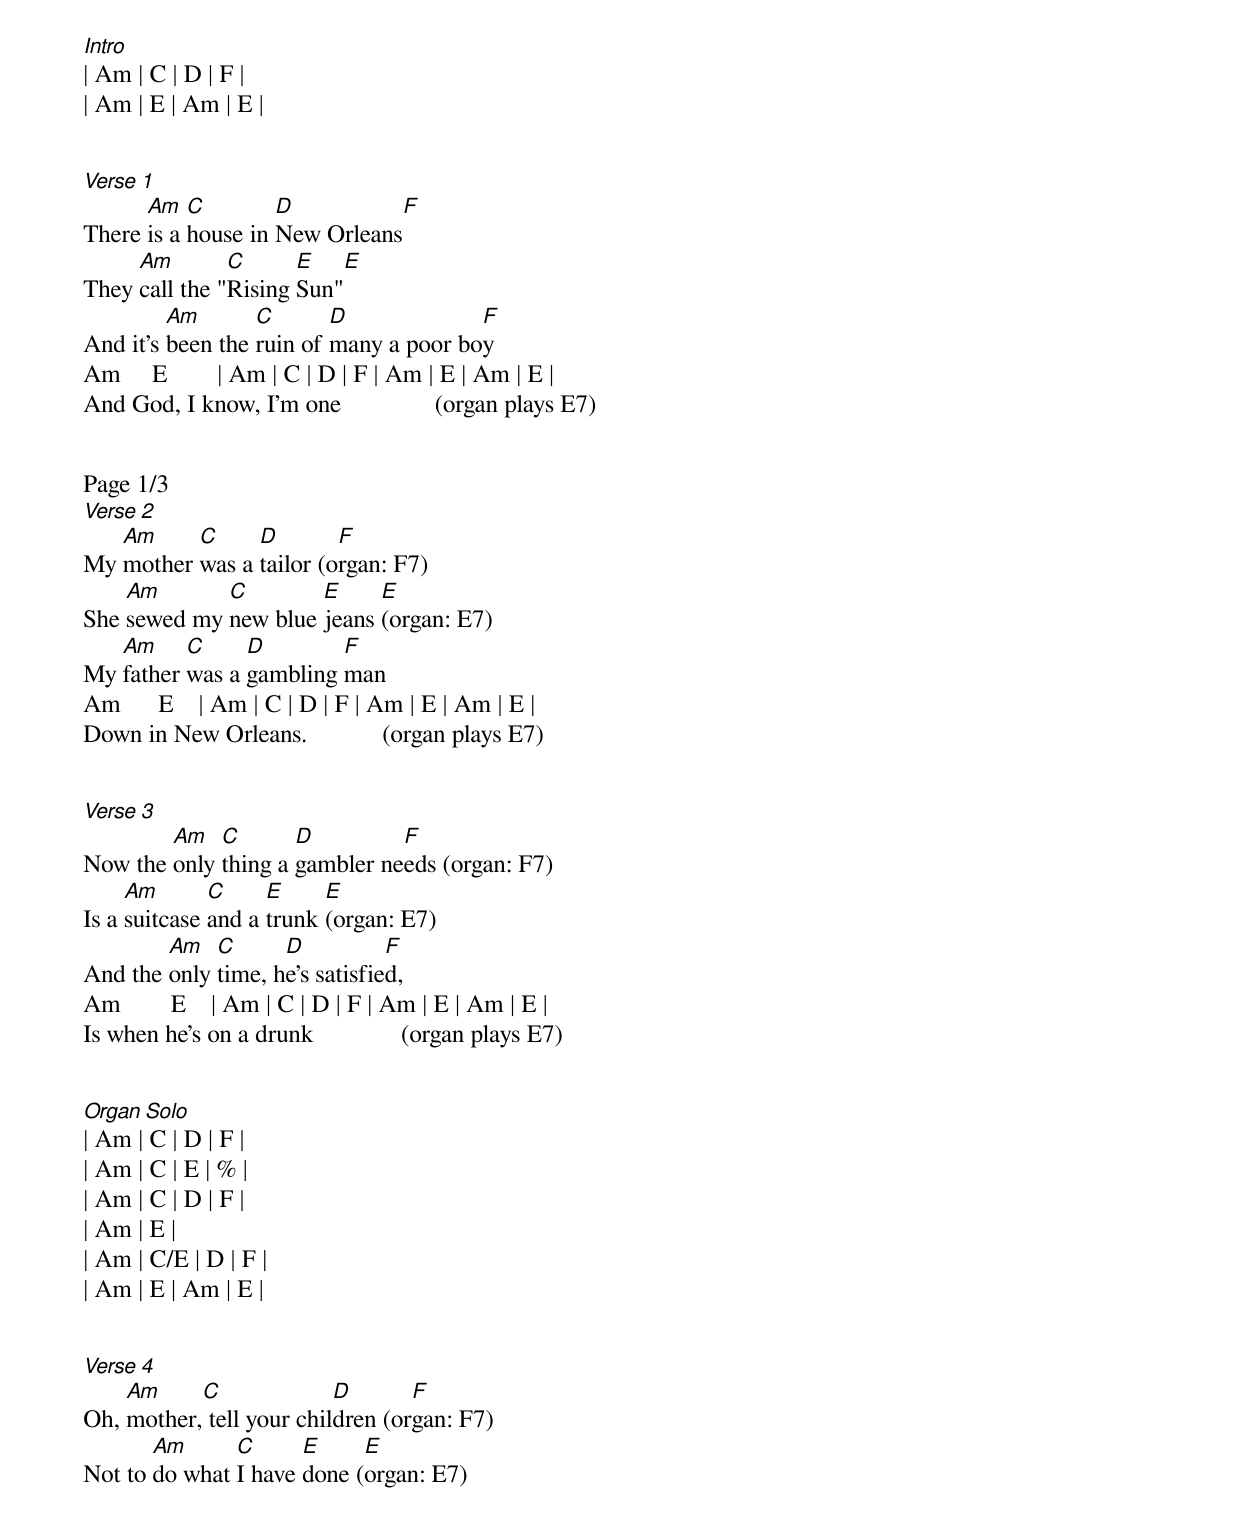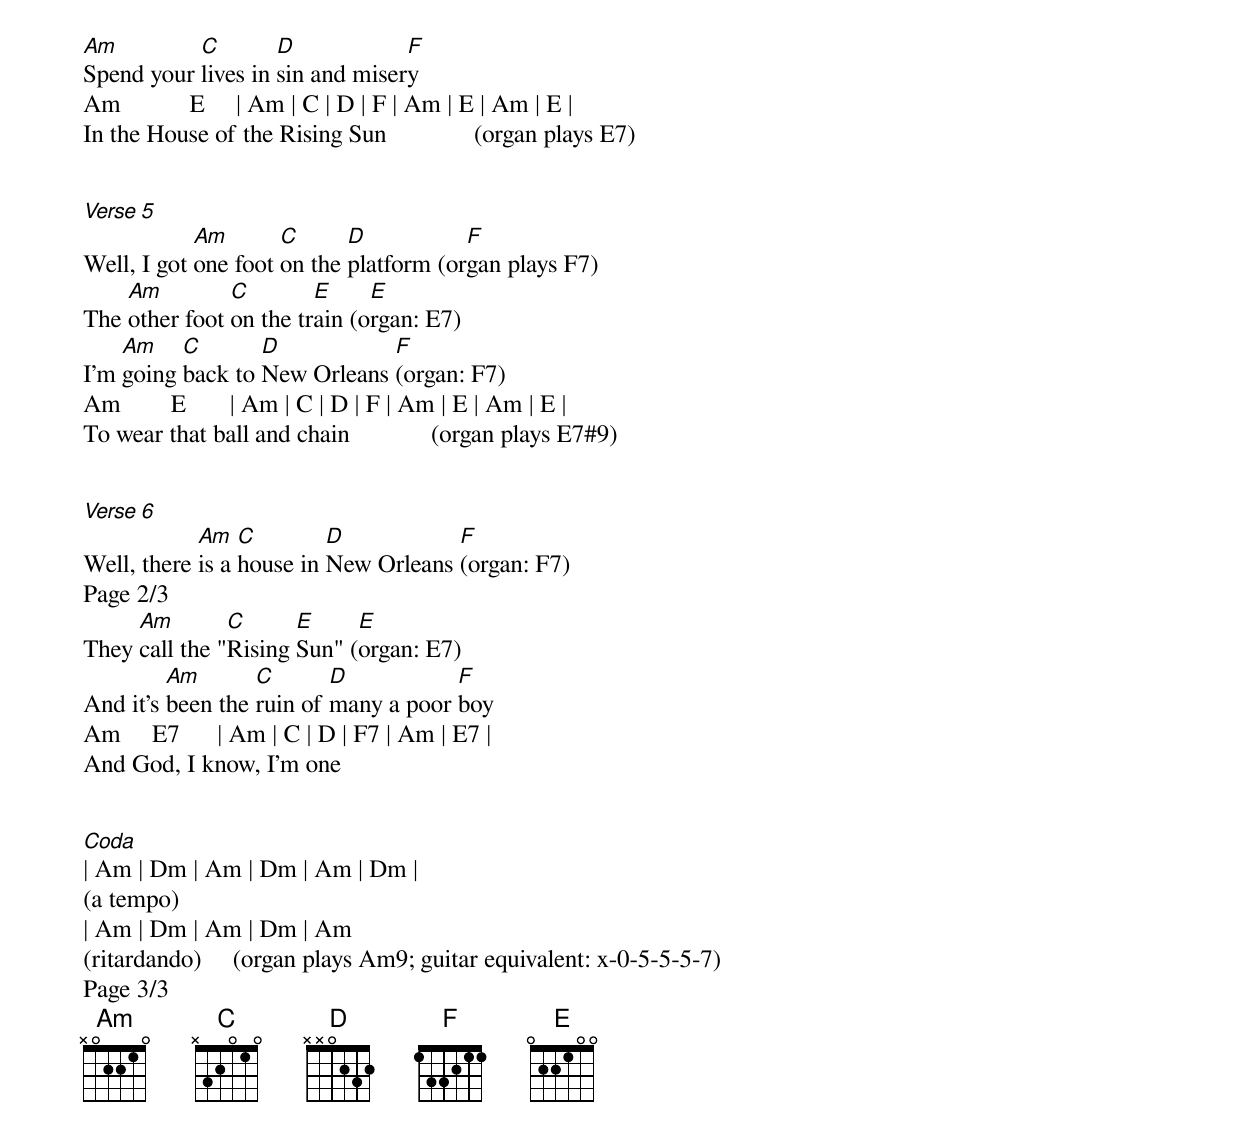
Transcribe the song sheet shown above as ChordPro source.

[Intro]
| Am | C | D | F |
| Am | E | Am | E |


[Verse 1]
There [Am]is a [C]house in [D]New Orleans[F]
They [Am]call the "[C]Rising [E]Sun"[E]
And it's [Am]been the [C]ruin of [D]many a poor bo[F]y
Am     E        | Am | C | D | F | Am | E | Am | E |
And God, I know, I'm one               (organ plays E7)


Page 1/3
[Verse 2]
My [Am]mother [C]was a [D]tailor (o[F]rgan: F7)
She [Am]sewed my [C]new blue [E]jeans [E](organ: E7)
My [Am]father [C]was a [D]gambling [F]man
Am      E    | Am | C | D | F | Am | E | Am | E |
Down in New Orleans.            (organ plays E7)


[Verse 3]
Now the [Am]only [C]thing a [D]gambler ne[F]eds (organ: F7)
Is a [Am]suitcase [C]and a [E]trunk [E](organ: E7)
And the [Am]only [C]time, h[D]e's satisfie[F]d,
Am        E    | Am | C | D | F | Am | E | Am | E |
Is when he's on a drunk              (organ plays E7)


[Organ Solo]
| Am | C | D | F |
| Am | C | E | % |
| Am | C | D | F |
| Am | E |
| Am | C/E | D | F |
| Am | E | Am | E |


[Verse 4]
Oh, [Am]mother,[C] tell your chil[D]dren (or[F]gan: F7)
Not to [Am]do what [C]I have [E]done ([E]organ: E7)
[Am]Spend your [C]lives in [D]sin and miser[F]y
Am           E     | Am | C | D | F | Am | E | Am | E |
In the House of the Rising Sun              (organ plays E7)


[Verse 5]
Well, I got [Am]one foot [C]on the [D]platform (or[F]gan plays F7)
The [Am]other foot [C]on the tr[E]ain (o[E]rgan: E7)
I'm [Am]going [C]back to [D]New Orleans [F](organ: F7)
Am        E       | Am | C | D | F | Am | E | Am | E |
To wear that ball and chain             (organ plays E7#9)


[Verse 6]
Well, there [Am]is a [C]house in [D]New Orleans [F](organ: F7)
Page 2/3
They [Am]call the "[C]Rising [E]Sun" ([E]organ: E7)
And it's [Am]been the [C]ruin of [D]many a poor [F]boy
Am     E7      | Am | C | D | F7 | Am | E7 |
And God, I know, I'm one


[Coda]
| Am | Dm | Am | Dm | Am | Dm |
(a tempo)
| Am | Dm | Am | Dm | Am
(ritardando)     (organ plays Am9; guitar equivalent: x-0-5-5-5-7)
Page 3/3
